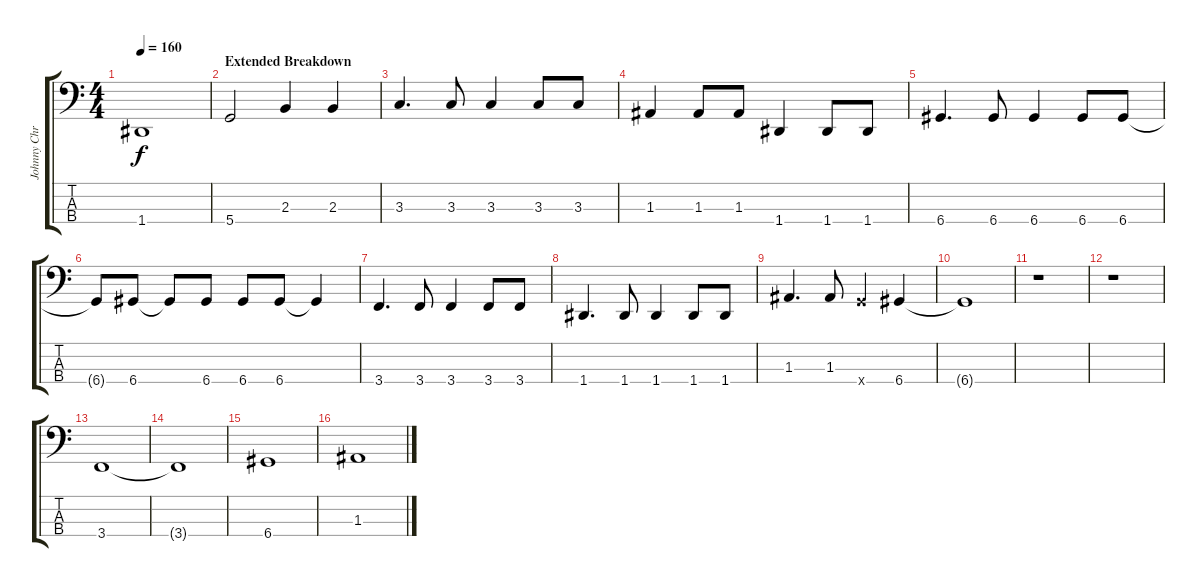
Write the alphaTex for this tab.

\track ("Johnny Christ" "Johnny Chr") {instrument electricbasspick}
\staff {score tabs}
\tuning (G2 D2 A1 D1) {hide}
\ts (4 4)
\tempo 160
\clef f4
\ks c
1.4.1{dy f} |
\section ("" "Extended Breakdown ")
5.4.2 2.3.4 2.3.4 |
3.3.4{d} 3.3.8 3.3.4 3.3.8 3.3.8 |
1.3.4 1.3.8 1.3.8 1.4.4 1.4.8 1.4.8 |
6.4.4{d} 6.4.8 6.4.4 6.4.8 6.4.8 |
6.4{t}.8 6.4.8 6.4{t}.8 6.4.8 6.4.8 6.4.8 6.4{t}.4 |
3.4.4{d} 3.4.8 3.4.4 3.4.8 3.4.8 |
1.4.4{d} 1.4.8 1.4.4 1.4.8 1.4.8 |
1.3.4{d} 1.3.8 5.4{x}.4 6.4.4 |
6.4{t}.1 |
r.1 |
r.1 |
3.4.1 |
3.4{t}.1 |
6.4.1 |
1.3.1
